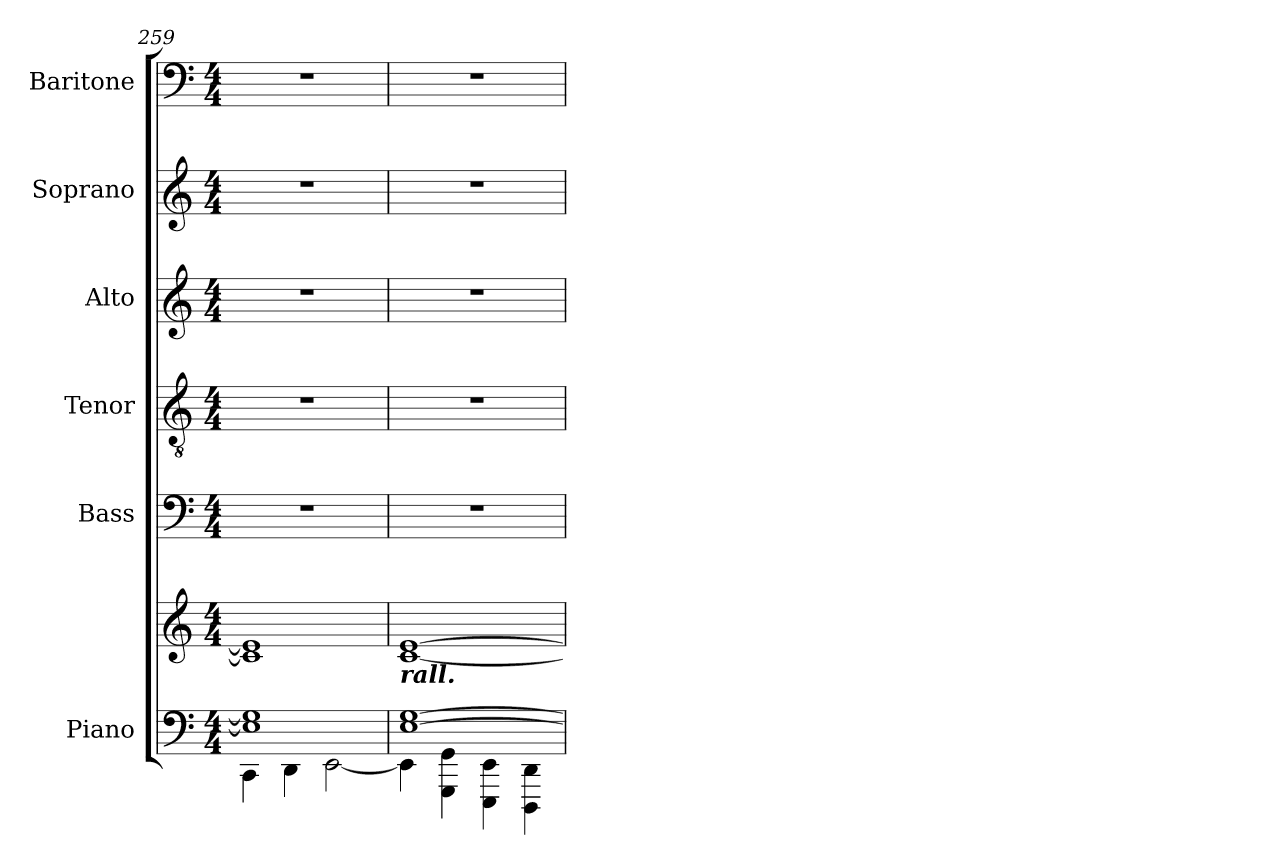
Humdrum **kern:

**kern	**kern	**kern	**kern	**kern	**kern	**kern
*part6	*part6	*part5	*part4	*part3	*part2	*part1
*staff7	*staff6	*staff5	*staff4	*staff3	*staff2	*staff1
*I"Piano	*	*I"Bass	*I"Tenor	*I"Alto	*I"Soprano	*I"Baritone
*	*	*I'B	*I'T	*I'A	*I'S	*
*clefF4	*clefG2	*clefF4	*clefGv2	*clefG2	*clefG2	*clefF4
*k[]	*k[]	*k[]	*k[]	*k[]	*k[]	*k[]
*C:	*C:	*C:	*C:	*C:	*C:	*C:
*M4/4	*M4/4	*M4/4	*M4/4	*M4/4	*M4/4	*M4/4
=259	=259	=259	=259	=259	=259	=259
*^	*	*	*	*	*	*
1E] 1G]	4CC\	1c] 1e]	1r	1r	1r	1r	1r
.	4DD\	.	.	.	.	.	.
.	[2EE\	.	.	.	.	.	.
=260	=260	=260	=260	=260	=260	=260	=260
!	!	!LO:TX:b:Bi:t=rall.	!	!	!	!	!
[1E [1G	4EE\]	[1c [1e	1r	1r	1r	1r	1r
.	4GGG\ 4GG\	.	.	.	.	.	.
.	4EEE\ 4EE\	.	.	.	.	.	.
.	4DDD\ 4DD\	.	.	.	.	.	.
*v	*v	*	*	*	*	*	*
=	=	=	=	=	=	=
*-	*-	*-	*-	*-	*-	*-
